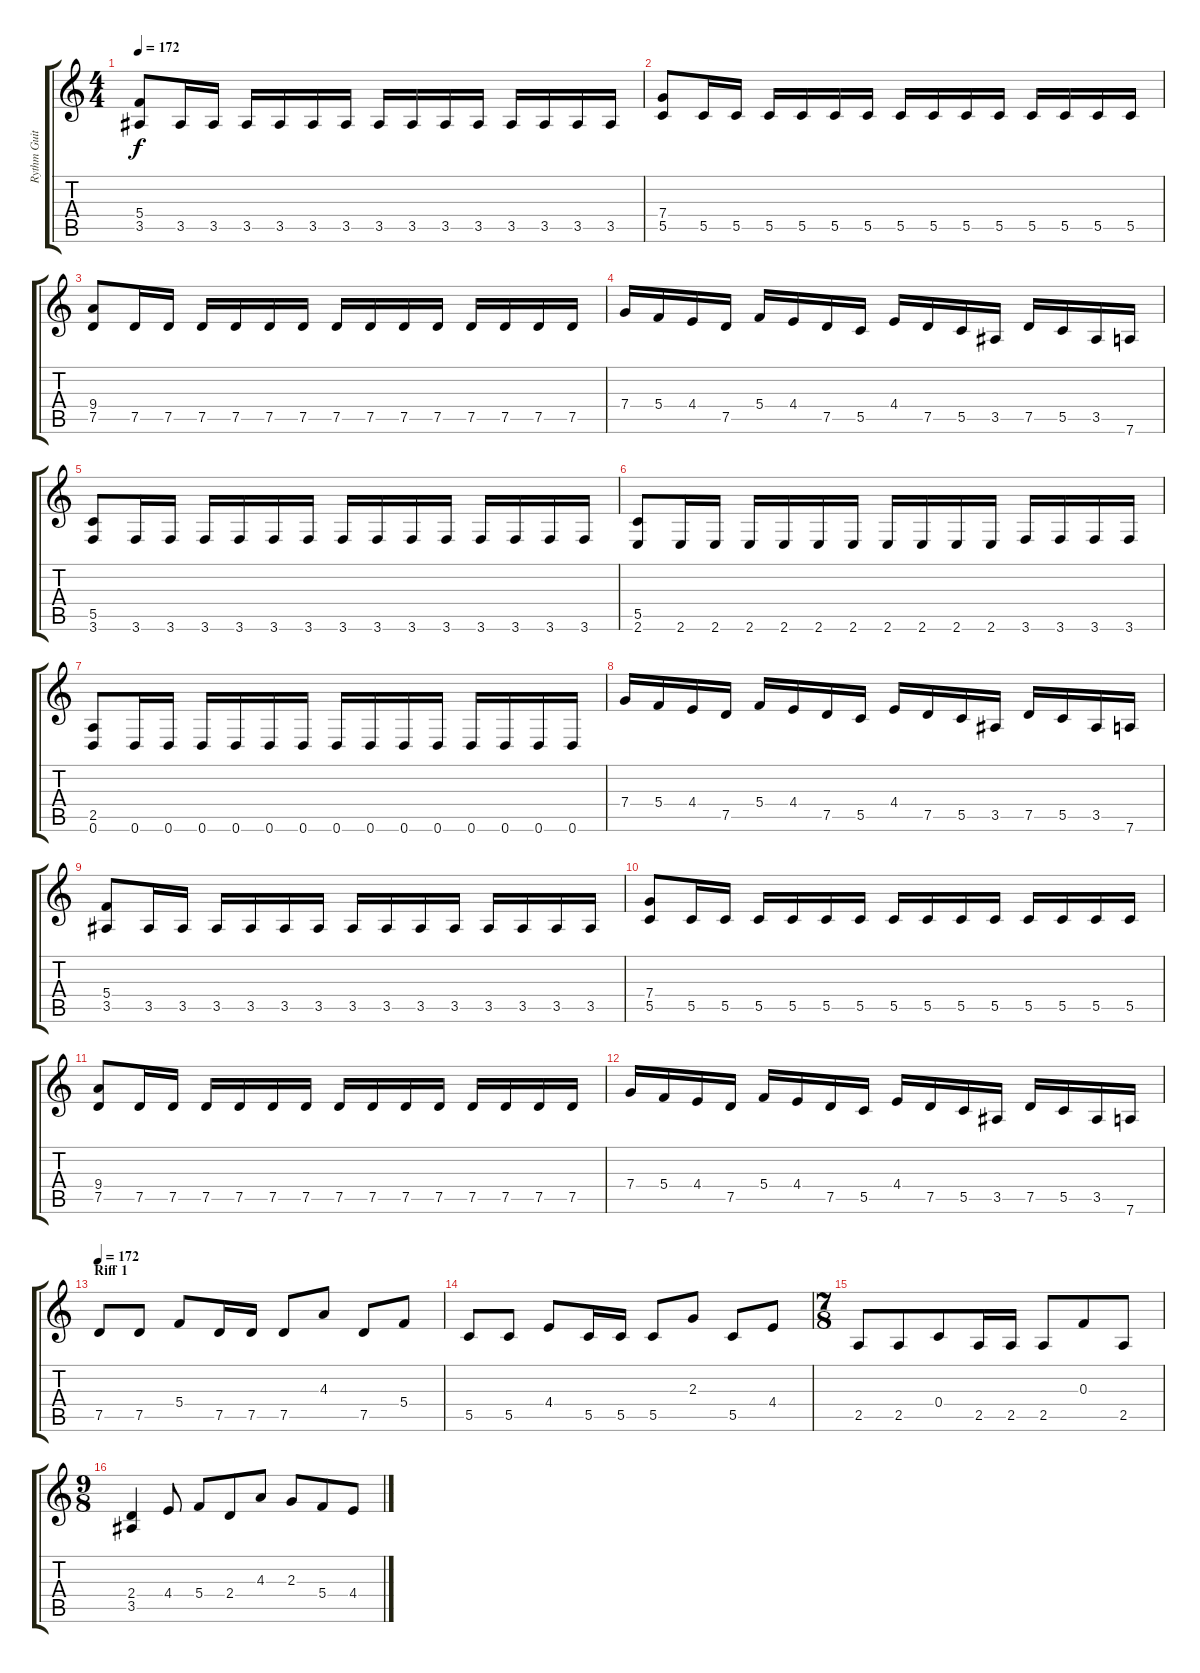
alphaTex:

\track ("Rythm Guitar 1" "Rythm Guit") {instrument distortionguitar}
\staff {score tabs}
\tuning (D4 A3 F3 C3 G2 D2) {hide}
\ts (4 4)
\tempo 172
\clef g2
\ks c
(5.4 3.5).8{dy f} 3.5.16 3.5.16 3.5.16 3.5.16 3.5.16 3.5.16 3.5.16 3.5.16 3.5.16 3.5.16 3.5.16 3.5.16 3.5.16 3.5.16 |
(7.4 5.5).8 5.5.16 5.5.16 5.5.16 5.5.16 5.5.16 5.5.16 5.5.16 5.5.16 5.5.16 5.5.16 5.5.16 5.5.16 5.5.16 5.5.16 |
(9.4 7.5).8 7.5.16 7.5.16 7.5.16 7.5.16 7.5.16 7.5.16 7.5.16 7.5.16 7.5.16 7.5.16 7.5.16 7.5.16 7.5.16 7.5.16 |
7.4.16 5.4.16 4.4.16 7.5.16 5.4.16 4.4.16 7.5.16 5.5.16 4.4.16 7.5.16 5.5.16 3.5.16 7.5.16 5.5.16 3.5.16 7.6.16 |
(5.5 3.6).8 3.6.16 3.6.16 3.6.16 3.6.16 3.6.16 3.6.16 3.6.16 3.6.16 3.6.16 3.6.16 3.6.16 3.6.16 3.6.16 3.6.16 |
(5.5 2.6).8 2.6.16 2.6.16 2.6.16 2.6.16 2.6.16 2.6.16 2.6.16 2.6.16 2.6.16 2.6.16 3.6.16 3.6.16 3.6.16 3.6.16 |
(2.5 0.6).8 0.6.16 0.6.16 0.6.16 0.6.16 0.6.16 0.6.16 0.6.16 0.6.16 0.6.16 0.6.16 0.6.16 0.6.16 0.6.16 0.6.16 |
7.4.16 5.4.16 4.4.16 7.5.16 5.4.16 4.4.16 7.5.16 5.5.16 4.4.16 7.5.16 5.5.16 3.5.16 7.5.16 5.5.16 3.5.16 7.6.16 |
(5.4 3.5).8 3.5.16 3.5.16 3.5.16 3.5.16 3.5.16 3.5.16 3.5.16 3.5.16 3.5.16 3.5.16 3.5.16 3.5.16 3.5.16 3.5.16 |
(7.4 5.5).8 5.5.16 5.5.16 5.5.16 5.5.16 5.5.16 5.5.16 5.5.16 5.5.16 5.5.16 5.5.16 5.5.16 5.5.16 5.5.16 5.5.16 |
(9.4 7.5).8 7.5.16 7.5.16 7.5.16 7.5.16 7.5.16 7.5.16 7.5.16 7.5.16 7.5.16 7.5.16 7.5.16 7.5.16 7.5.16 7.5.16 |
7.4.16 5.4.16 4.4.16 7.5.16 5.4.16 4.4.16 7.5.16 5.5.16 4.4.16 7.5.16 5.5.16 3.5.16 7.5.16 5.5.16 3.5.16 7.6.16 |
\section ("" "Riff 1")
\tempo 172
7.5.8 7.5.8 5.4.8 7.5.16 7.5.16 7.5.8 4.3.8 7.5.8 5.4.8 |
5.5.8 5.5.8 4.4.8 5.5.16 5.5.16 5.5.8 2.3.8 5.5.8 4.4.8 |
\ts (7 8)
2.5.8 2.5.8 0.4.8 2.5.16 2.5.16 2.5.8 0.3.8 2.5.8 |
\ts (9 8)
(2.4 3.5).4 4.4.8 5.4.8 2.4.8 4.3.8 2.3.8 5.4.8 4.4.8
